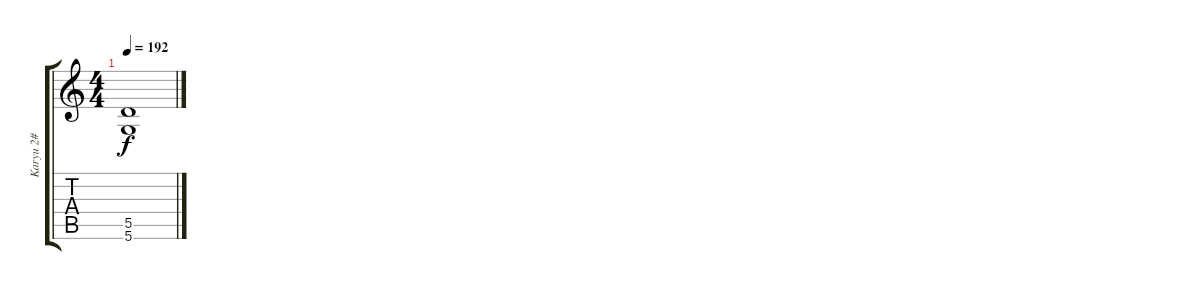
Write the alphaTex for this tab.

\track ("Karyu 2#" "Karyu 2#") {instrument distortionguitar}
\staff {score tabs}
\tuning (E4 B3 G3 D3 A2 D2) {hide}
\ts (4 4)
\tempo 192
\clef g2
\ks c
(5.5{t} 5.6{t}).1{dy f}
